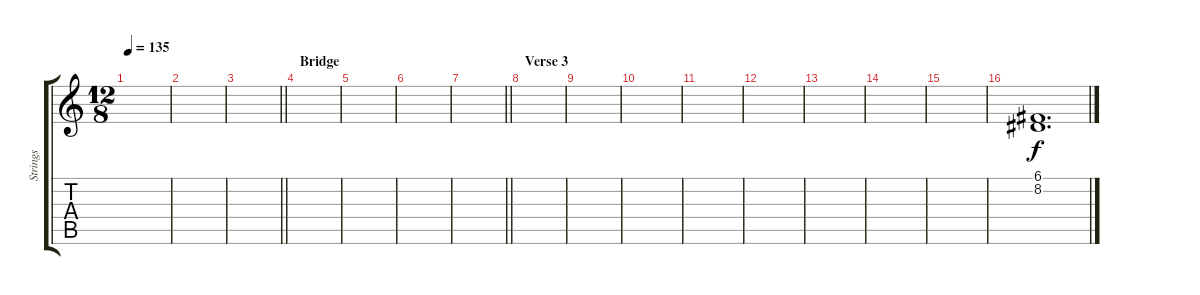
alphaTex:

\track ("Strings" "Strings") {instrument stringensemble1}
\staff {score tabs}
\tuning (C4 G3 Eb3 Bb2 F2 C2) {hide}
\ts (12 8)
\tempo 135
\clef g2
\ks c
|
|
\barLineRight lightlight
|
\section ("" "Bridge")
|
|
|
\barLineRight lightlight
|
\section ("" "Verse 3")
|
|
|
|
|
|
|
|
(6.1 8.2).1{d}
